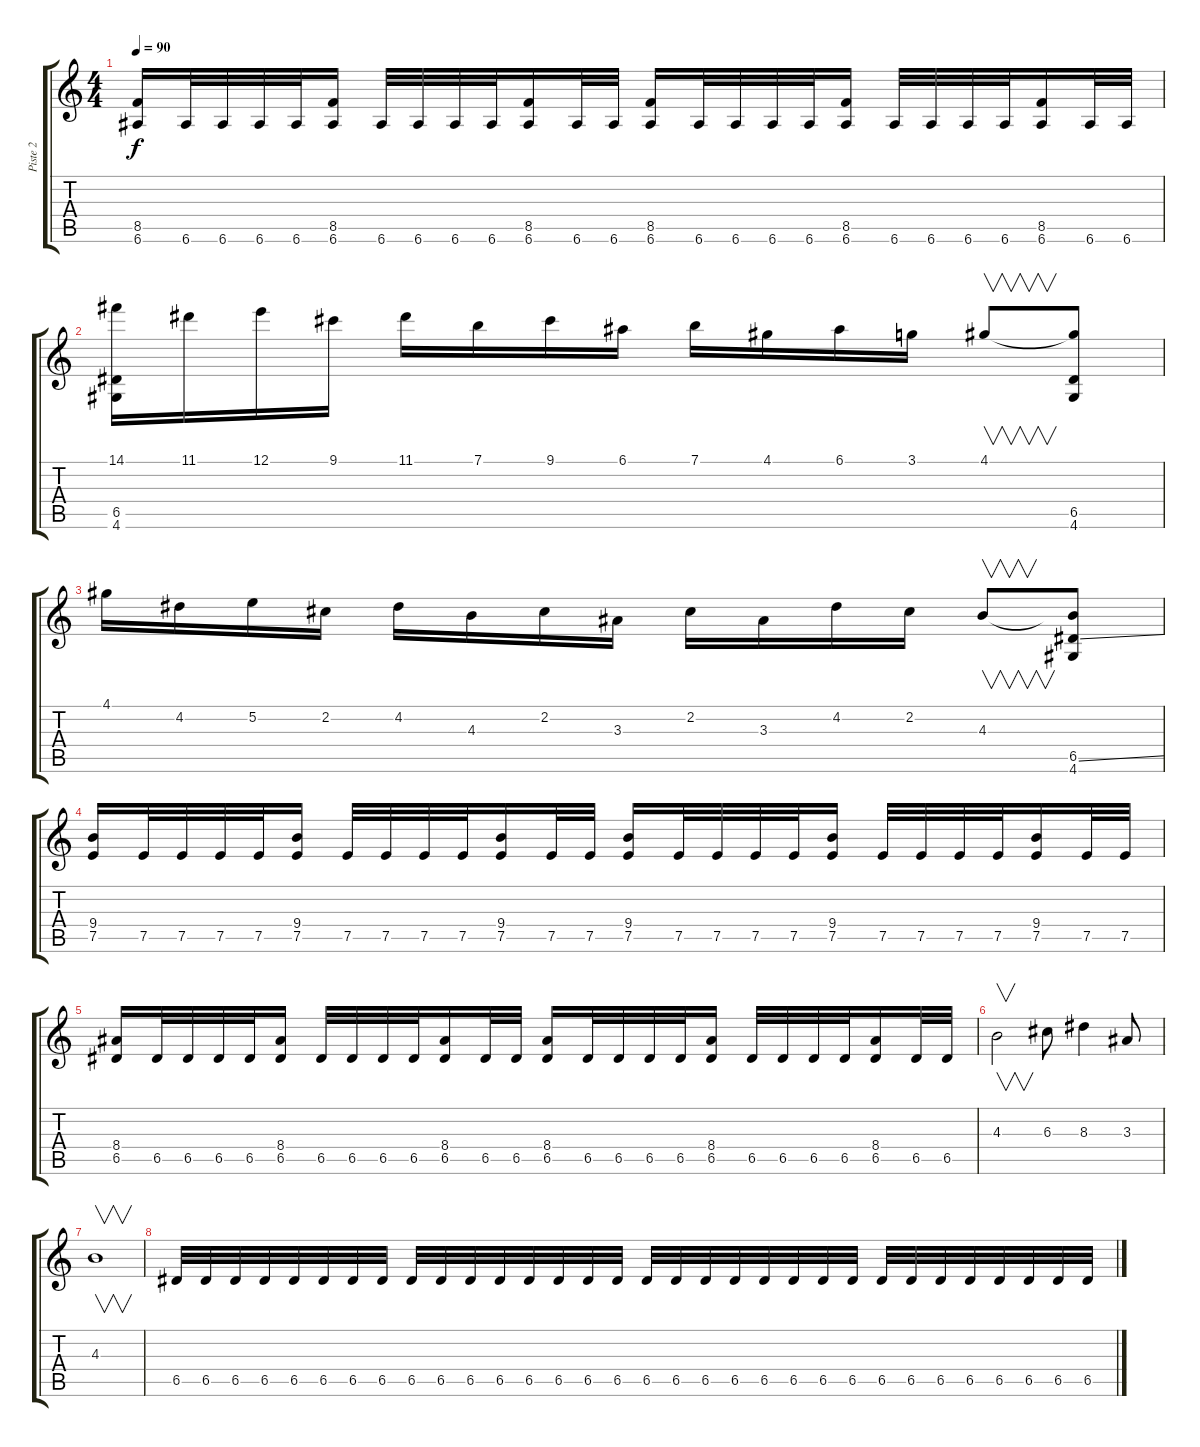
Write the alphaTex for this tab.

\track ("Piste 2" "Piste 2") {instrument distortionguitar}
\staff {score tabs}
\tuning (E4 B3 G3 D3 A2 E2) {hide}
\ts (4 4)
\tempo 90
\clef g2
\ks c
(8.5 6.6).16{dy f} 6.6.32 6.6.32 6.6.32 6.6.32 (8.5 6.6).16 6.6.32 6.6.32 6.6.32 6.6.32 (8.5 6.6).16 6.6.32 6.6.32 (8.5 6.6).16 6.6.32 6.6.32 6.6.32 6.6.32 (8.5 6.6).16 6.6.32 6.6.32 6.6.32 6.6.32 (8.5 6.6).16 6.6.32 6.6.32 |
(14.1 6.5 4.6).16 11.1.16 12.1.16 9.1.16 11.1.16 7.1.16 9.1.16 6.1.16 7.1.16 4.1.16 6.1.16 3.1.16 4.1.8{v} (4.1{t} 6.5 4.6).8 |
4.1.16 4.2.16 5.2.16 2.2.16 4.2.16 4.3.16 2.2.16 3.3.16 2.2.16 3.3.16 4.2.16 2.2.16 4.3.8{v} (4.3{t} 6.5{ss} 4.6).8 |
(9.4 7.5).16 7.5.32 7.5.32 7.5.32 7.5.32 (9.4 7.5).16 7.5.32 7.5.32 7.5.32 7.5.32 (9.4 7.5).16 7.5.32 7.5.32 (9.4 7.5).16 7.5.32 7.5.32 7.5.32 7.5.32 (9.4 7.5).16 7.5.32 7.5.32 7.5.32 7.5.32 (9.4 7.5).16 7.5.32 7.5.32 |
(8.4 6.5).16 6.5.32 6.5.32 6.5.32 6.5.32 (8.4 6.5).16 6.5.32 6.5.32 6.5.32 6.5.32 (8.4 6.5).16 6.5.32 6.5.32 (8.4 6.5).16 6.5.32 6.5.32 6.5.32 6.5.32 (8.4 6.5).16 6.5.32 6.5.32 6.5.32 6.5.32 (8.4 6.5).16 6.5.32 6.5.32 |
4.3.2{v} 6.3.8 8.3.4 3.3.8 |
4.3.1{v} |
6.5.32 6.5.32 6.5.32 6.5.32 6.5.32 6.5.32 6.5.32 6.5.32 6.5.32 6.5.32 6.5.32 6.5.32 6.5.32 6.5.32 6.5.32 6.5.32 6.5.32 6.5.32 6.5.32 6.5.32 6.5.32 6.5.32 6.5.32 6.5.32 6.5.32 6.5.32 6.5.32 6.5.32 6.5.32 6.5.32 6.5.32 6.5.32
